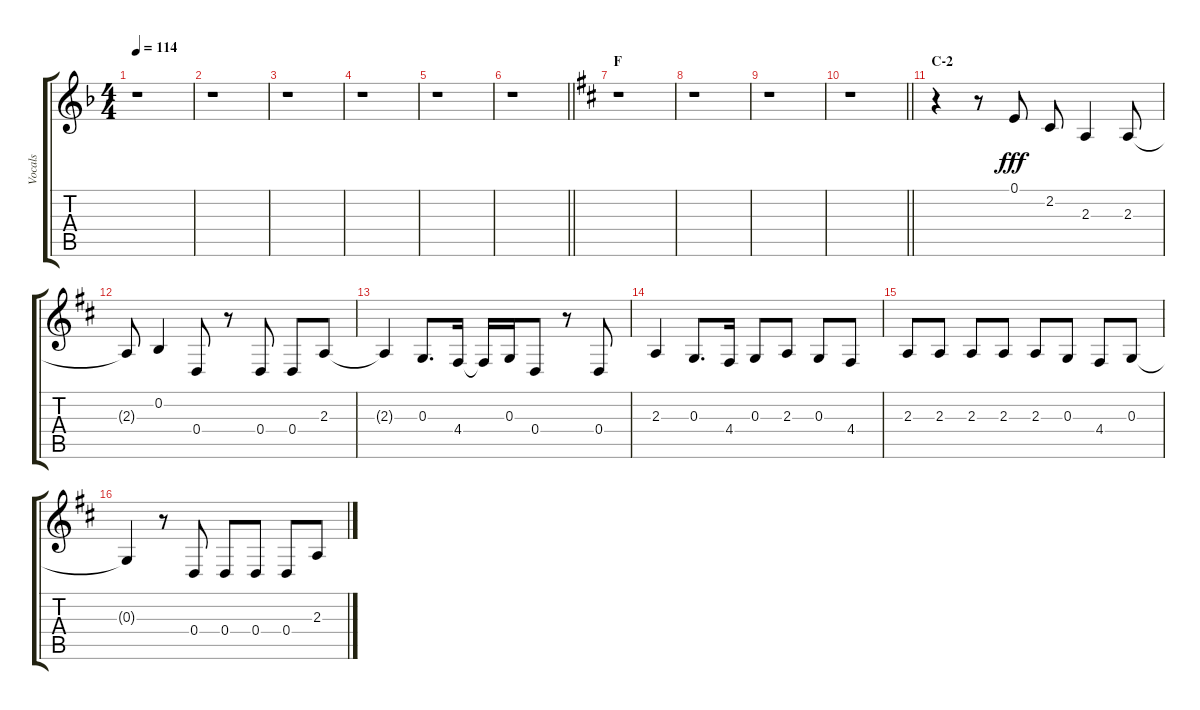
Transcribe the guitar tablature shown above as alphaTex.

\track ("Vocals" "Vocals") {instrument voiceoohs}
\staff {score tabs}
\tuning (E4 B3 G3 D3 A2 E2) {hide}
\ts (4 4)
\tempo 114
\clef g2
\ks f
r.1{dy fff} |
r.1 |
r.1 |
r.1 |
r.1 |
\barLineRight lightlight
r.1 |
\section ("" "F")
\ks d
r.1 |
r.1 |
r.1 |
\barLineRight lightlight
r.1 |
\section ("" "C-2")
r.4 r.8 0.1.8 2.2.8 2.3.4 2.3.8 |
2.3{t}.8 0.2.4 0.4.8 r.8 0.4.8 0.4.8 2.3.8 |
2.3{t}.4 0.3.8{d} 4.4.16 4.4{t}.16 0.3.16 0.4.8 r.8 0.4.8 |
2.3.4 0.3.8{d} 4.4.16 0.3.8 2.3.8 0.3.8 4.4.8 |
2.3.8 2.3.8 2.3.8 2.3.8 2.3.8 0.3.8 4.4.8 0.3.8 |
0.3{t}.4 r.8 0.4.8 0.4.8 0.4.8 0.4.8 2.3.8
